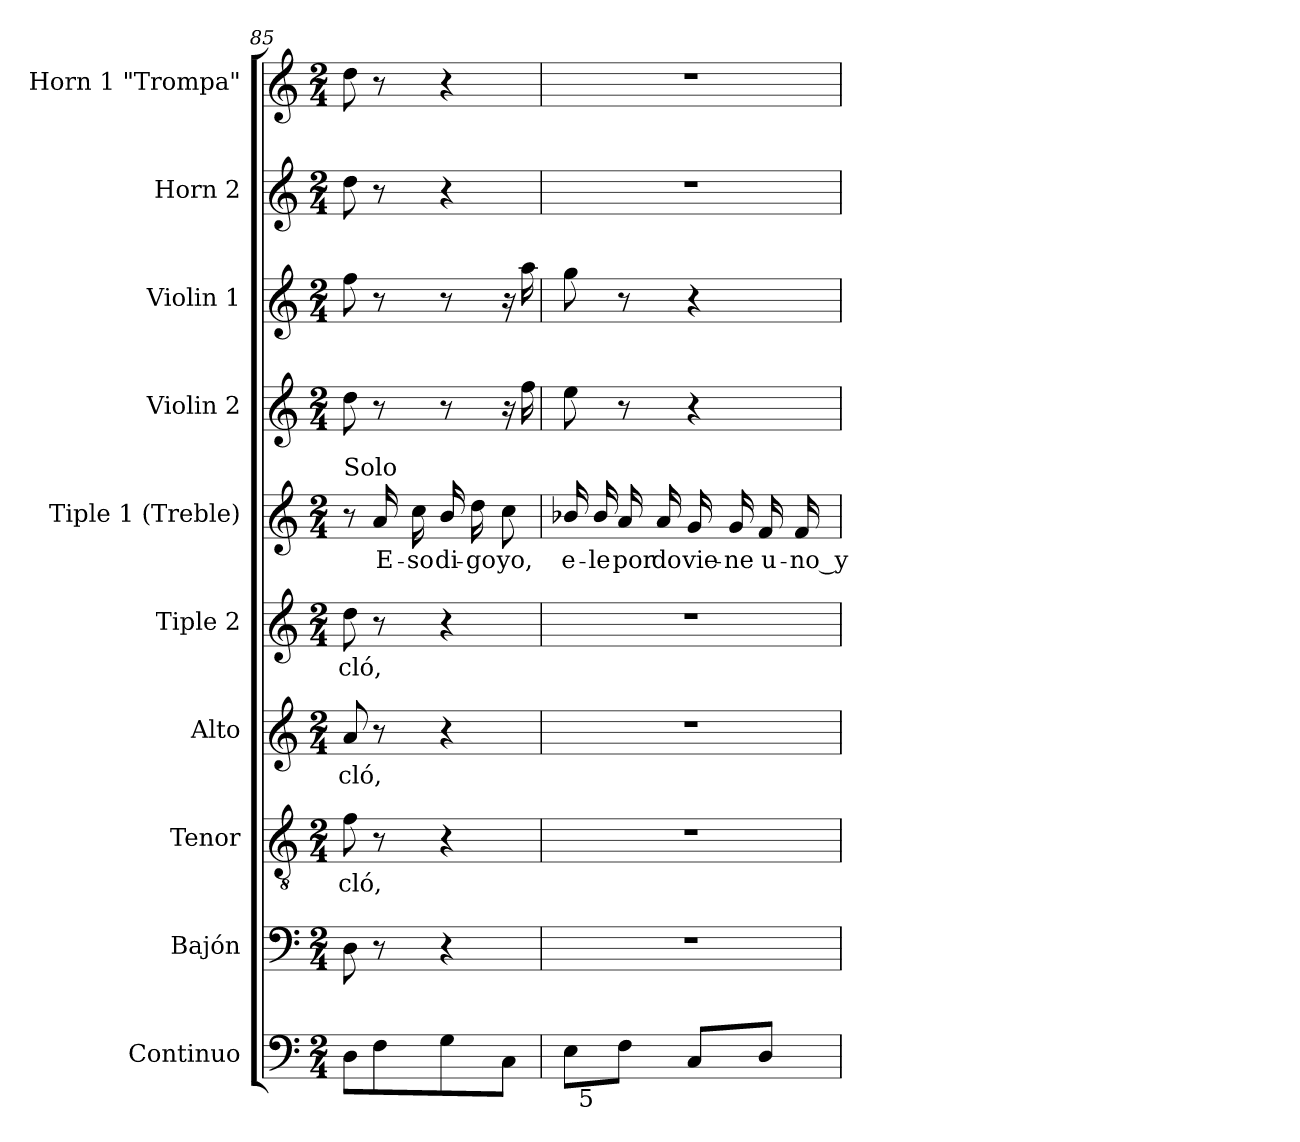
**kern	**kern	**kern	**text	**kern	**text	**kern	**text	**kern	**text	**kern	**kern	**kern	**kern
*part10	*part9	*part8	*part8	*part7	*part7	*part6	*part6	*part5	*part5	*part4	*part3	*part2	*part1
*staff10	*staff9	*staff8	*staff8	*staff7	*staff7	*staff6	*staff6	*staff5	*staff5	*staff4	*staff3	*staff2	*staff1
*I"Continuo	*I"Bajón	*I"Tenor	*	*I"Alto	*	*I"Tiple 2	*	*I"Tiple 1 (Treble)	*	*I"Violin 2	*I"Violin 1	*I"Horn 2	*I"Horn 1 "Trompa"
*I'Cont.	*	*I'T.	*	*I'A.	*	*	*	*	*	*I'Vln. 2	*I'Vln. 1	*I'Hn 1.	*I'Hn 1.
!!LO:PB:g=z
*clefF4	*clefF4	*clefGv2	*	*clefG2	*	*clefG2	*	*clefG2	*	*clefG2	*clefG2	*clefG2	*clefG2
*	*	*ITrd7c12	*	*	*	*	*	*	*	*	*	*ITrd7c12	*ITrd7c12
*k[]	*k[]	*k[]	*	*k[]	*	*k[]	*	*k[]	*	*k[]	*k[]	*k[]	*k[]
*C:	*C:	*C:	*	*C:	*	*C:	*	*C:	*	*C:	*C:	*C:	*C:
*M2/4	*M2/4	*M2/4	*	*M2/4	*	*M2/4	*	*M2/4	*	*M2/4	*M2/4	*M2/4	*M2/4
=85	=85	=85	=85	=85	=85	=85	=85	=85	=85	=85	=85	=85	=85
!	!	!	!LO:LY:b:color=#000000	!	!	!	!	!	!	!	!	!	!
!	!	!	!	!	!LO:LY:b:color=#000000	!	!	!	!	!	!	!	!
!	!	!	!	!	!	!	!	!LO:TX:a:t=Solo	!	!	!	!	!
!	!	!	!	!	!	!	!LO:LY:b:color=#000000	!	!	!	!	!	!
8Di\L	8Di\	8Fi\	-cló,	8ai/	-cló,	8ddi\	-cló,	8r	.	8ddi\	8ffi\	8di\	8di\
!	!	!	!	!	!	!	!	!	!LO:LY:b:color=#000000	!	!	!	!
8Fi\	8r	8r	.	8r	.	8r	.	16ai/	E-	8r	8r	8r	8r
!	!	!	!	!	!	!	!	!	!LO:LY:b:color=#000000	!	!	!	!
.	.	.	.	.	.	.	.	16cci\	-so	.	.	.	.
!	!	!	!	!	!	!	!	!	!LO:LY:b:color=#000000	!	!	!	!
8Gi\	4r	4r	.	4r	.	4r	.	16bi/	di-	8r	8r	4r	4r
!	!	!	!	!	!	!	!	!	!LO:LY:b:color=#000000	!	!	!	!
.	.	.	.	.	.	.	.	16ddi\	-go	.	.	.	.
!	!	!	!	!	!	!	!	!	!LO:LY:b:color=#000000	!	!	!	!
8Ci\J	.	.	.	.	.	.	.	8cci\	yo,	16r	16r	.	.
.	.	.	.	.	.	.	.	.	.	16ffi\	16aai\	.	.
=86	=86	=86	=86	=86	=86	=86	=86	=86	=86	=86	=86	=86	=86
!	!LO:N:vis=1	!LO:N:vis=1	!	!LO:N:vis=1	!	!LO:N:vis=1	!	!	!	!	!	!	!
!	!	!	!	!	!	!	!	!	!LO:LY:b:color=#000000	!	!	!LO:N:vis=1	!LO:N:vis=1
*^	*	*	*	*	*	*	*	*	*	*	*	*	*
8Ei\L	16ryy	2r	2r	.	2r	.	2r	.	16b-Xi/	e-	8eei\	8ggi\	2r	2r
!	!LO:TX:b:rj:t=5	!	!	!	!	!	!	!	!	!	!	!	!	!
!	!	!	!	!	!	!	!	!	!	!LO:LY:b:color=#000000	!	!	!	!
.	4..ryy	.	.	.	.	.	.	.	16b-i/	-le	.	.	.	.
!	!	!	!	!	!	!	!	!	!	!LO:LY:b:color=#000000	!	!	!	!
8Fi\J	.	.	.	.	.	.	.	.	16ai/	por	8r	8r	.	.
!	!	!	!	!	!	!	!	!	!	!LO:LY:b:color=#000000	!	!	!	!
.	.	.	.	.	.	.	.	.	16ai/	do	.	.	.	.
!	!	!	!	!	!	!	!	!	!	!LO:LY:b:color=#000000	!	!	!	!
8Ci/L	.	.	.	.	.	.	.	.	16gi/	vie-	4r	4r	.	.
!	!	!	!	!	!	!	!	!	!	!LO:LY:b:color=#000000	!	!	!	!
.	.	.	.	.	.	.	.	.	16gi/	-ne	.	.	.	.
!	!	!	!	!	!	!	!	!	!	!LO:LY:b:color=#000000	!	!	!	!
8Di/J	.	.	.	.	.	.	.	.	16fi/	u-	.	.	.	.
!	!	!	!	!	!	!	!	!	!	!LO:LY:b:color=#000000	!	!	!	!
.	.	.	.	.	.	.	.	.	16fi/	-no_y	.	.	.	.
*v	*v	*	*	*	*	*	*	*	*	*	*	*	*	*
=	=	=	=	=	=	=	=	=	=	=	=	=	=
*-	*-	*-	*-	*-	*-	*-	*-	*-	*-	*-	*-	*-	*-
